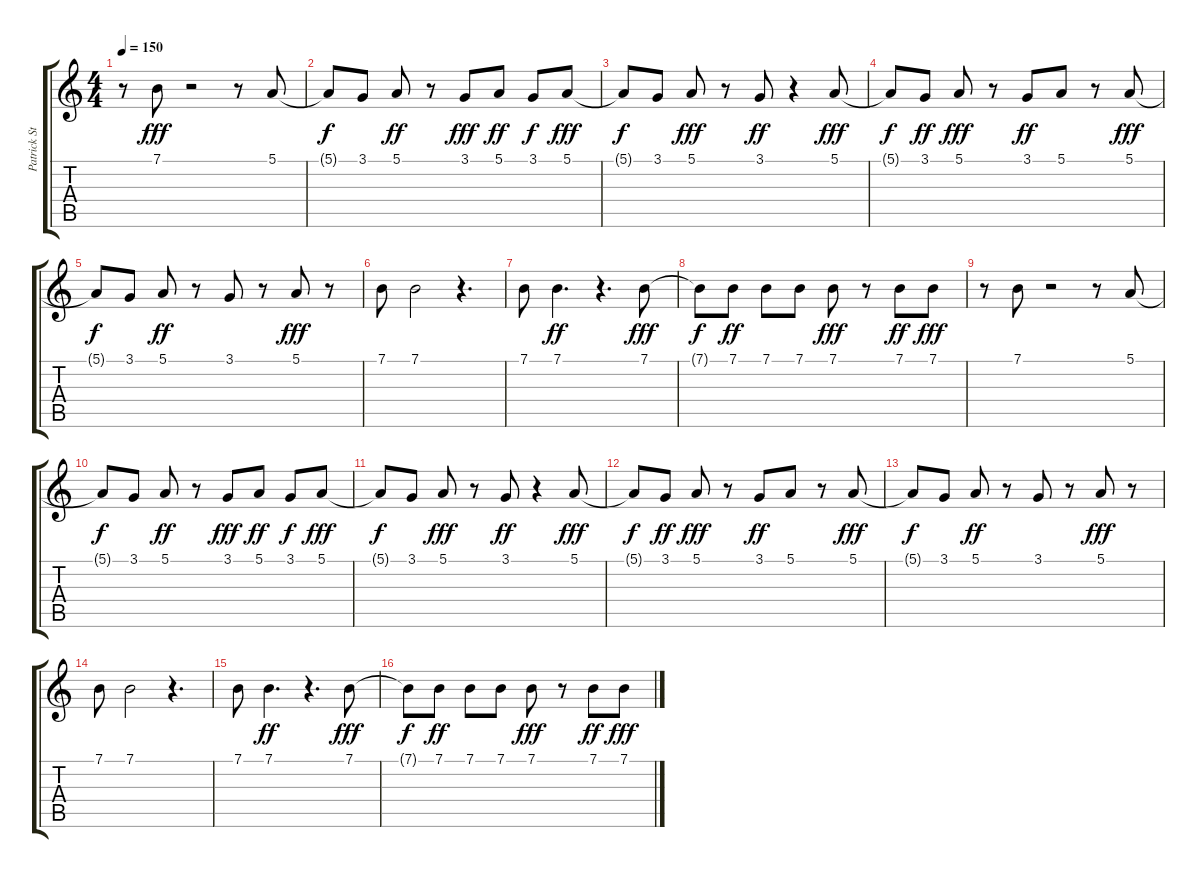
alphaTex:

\track ("Patrick Stump (vocals)" "Patrick St") {instrument clarinet}
\staff {score tabs}
\tuning (E4 B3 G3 D3 A2 E2) {hide}
\ts (4 4)
\tempo 150
\clef g2
\ks c
r.8{dy fff} 7.1.8 r.2 r.8 5.1.8 |
5.1{t}.8{dy f} 3.1.8 5.1.8{dy ff} r.8 3.1.8{dy fff} 5.1.8{dy ff} 3.1.8{dy f} 5.1.8{dy fff} |
5.1{t}.8{dy f} 3.1.8 5.1.8{dy fff} r.8 3.1.8{dy ff} r.4 5.1.8{dy fff} |
5.1{t}.8{dy f} 3.1.8{dy ff} 5.1.8{dy fff} r.8 3.1.8{dy ff} 5.1.8 r.8 5.1.8{dy fff} |
5.1{t}.8{dy f} 3.1.8 5.1.8{dy ff} r.8 3.1.8 r.8 5.1.8{dy fff} r.8 |
7.1.8 7.1.2 r.4{d} |
7.1.8 7.1.4{d dy ff} r.4{d} 7.1.8{dy fff} |
7.1{t}.8{dy f} 7.1.8{dy ff} 7.1.8 7.1.8 7.1.8{dy fff} r.8 7.1.8{dy ff} 7.1.8{dy fff} |
r.8 7.1.8 r.2 r.8 5.1.8 |
5.1{t}.8{dy f} 3.1.8 5.1.8{dy ff} r.8 3.1.8{dy fff} 5.1.8{dy ff} 3.1.8{dy f} 5.1.8{dy fff} |
5.1{t}.8{dy f} 3.1.8 5.1.8{dy fff} r.8 3.1.8{dy ff} r.4 5.1.8{dy fff} |
5.1{t}.8{dy f} 3.1.8{dy ff} 5.1.8{dy fff} r.8 3.1.8{dy ff} 5.1.8 r.8 5.1.8{dy fff} |
5.1{t}.8{dy f} 3.1.8 5.1.8{dy ff} r.8 3.1.8 r.8 5.1.8{dy fff} r.8 |
7.1.8 7.1.2 r.4{d} |
7.1.8 7.1.4{d dy ff} r.4{d} 7.1.8{dy fff} |
7.1{t}.8{dy f} 7.1.8{dy ff} 7.1.8 7.1.8 7.1.8{dy fff} r.8 7.1.8{dy ff} 7.1.8{dy fff}
